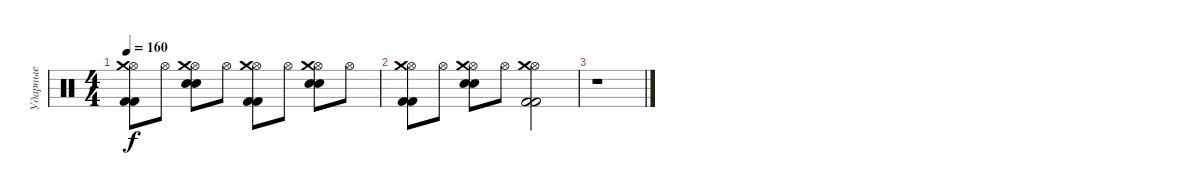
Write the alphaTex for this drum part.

\track ("Ударные" "Ударные") {instrument percussion}
\staff {score}
\articulation defaults
\ts (4 4)
\tempo 160
\clef neutral
\ks c
("Kick (hit) 2" "Kick (hit) 2" "Hi-Hat (open)" "Crash medium (hit)").8{dy f} "Hi-Hat (open)".8 ("Electric Snare (hit)" "Snare (hit) 2" "Hi-Hat (open)" "Crash medium (hit)").8 "Hi-Hat (open)".8 ("Kick (hit) 2" "Kick (hit) 2" "Hi-Hat (open)" "Crash medium (hit)").8 "Hi-Hat (open)".8 ("Electric Snare (hit)" "Snare (hit) 2" "Hi-Hat (open)" "Crash medium (hit)").8 "Hi-Hat (open)".8 |
("Kick (hit) 2" "Kick (hit) 2" "Hi-Hat (open)" "Crash medium (hit)").8 "Hi-Hat (open)".8 ("Electric Snare (hit)" "Snare (hit) 2" "Hi-Hat (open)" "Crash medium (hit)").8 "Hi-Hat (open)".8 ("Kick (hit) 2" "Kick (hit) 2" "Hi-Hat (open)" "Crash medium (hit)").2 |
r.1
